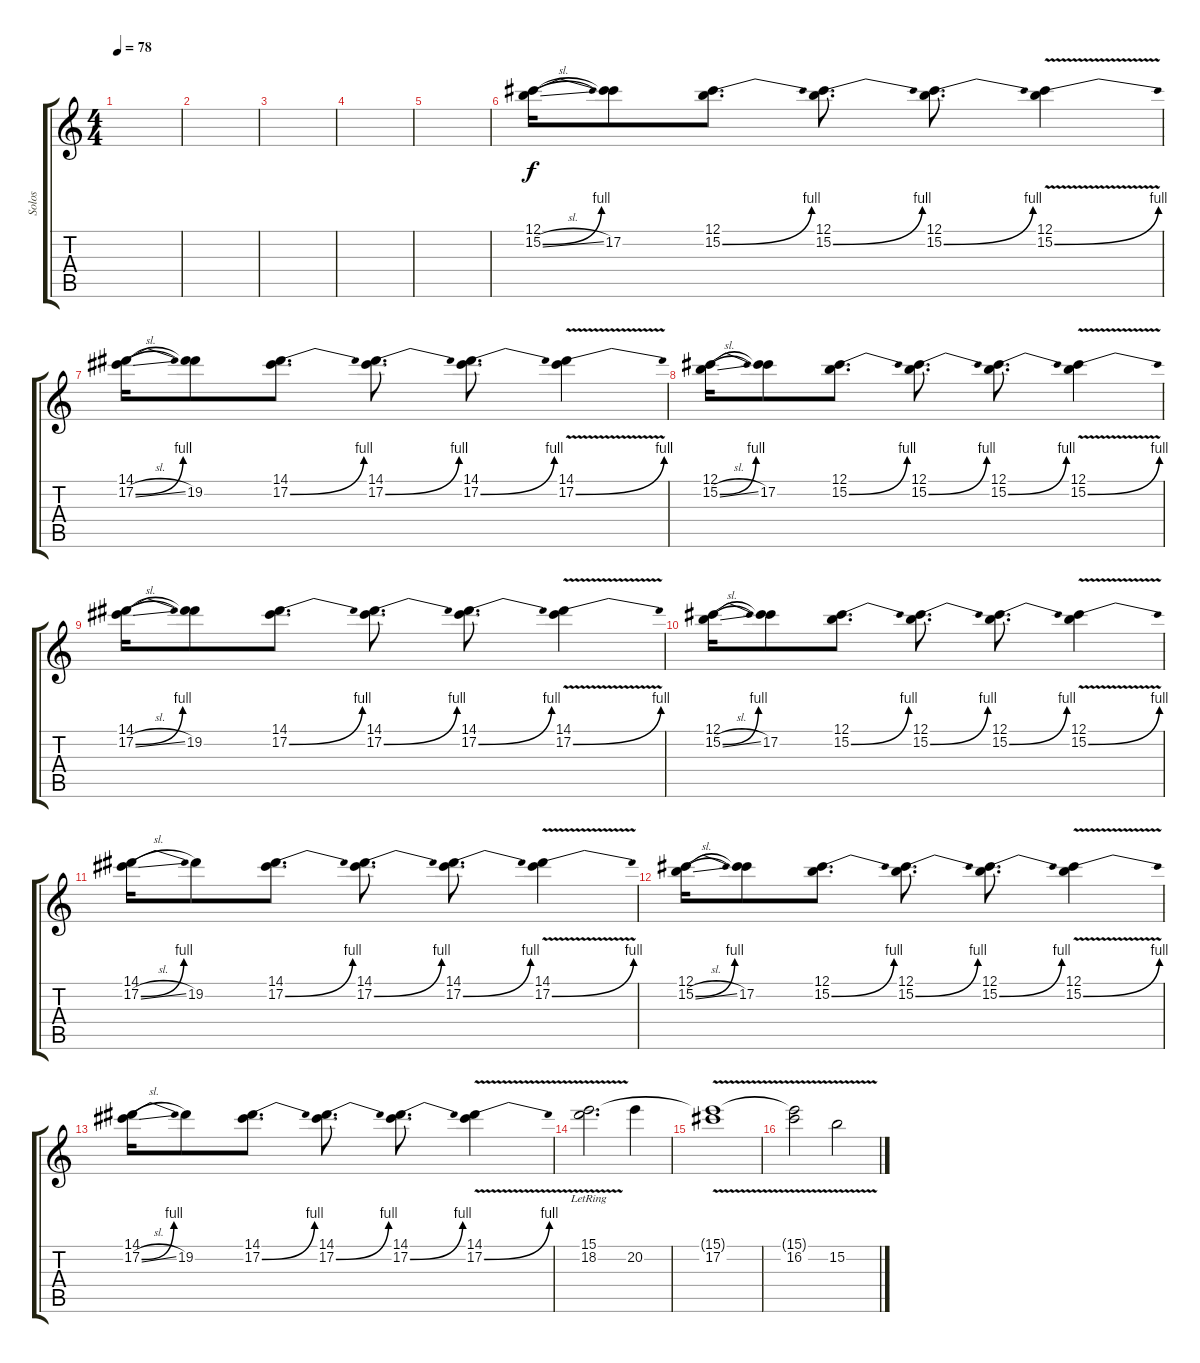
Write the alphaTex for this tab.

\track ("Solos" "Solos") {instrument distortionguitar}
\staff {score tabs}
\tuning (Db4 Ab3 E3 B2 Gb2 Db2) {hide}
\ts (4 4)
\tempo 78
\clef g2
\ks c
|
|
|
|
|
(12.1 15.2{be (bend 0 0 60 4) sl}).16 (12.1{t} 17.2).8 (12.1 15.2{be (bend 0 0 60 4)}).8{d} (12.1 15.2{be (bend 0 0 60 4)}).8{d} (12.1 15.2{be (bend 0 0 60 4)}).8{d} (12.1{v} 15.2{be (bend 0 0 60 4) v}).4 |
(14.1 17.2{be (bend 0 0 60 4) sl}).16 (14.1{t} 19.2).8 (14.1 17.2{be (bend 0 0 60 4)}).8{d} (14.1 17.2{be (bend 0 0 60 4)}).8{d} (14.1 17.2{be (bend 0 0 60 4)}).8{d} (14.1{v} 17.2{be (bend 0 0 60 4) v}).4 |
(12.1 15.2{be (bend 0 0 60 4) sl}).16 (12.1{t} 17.2).8 (12.1 15.2{be (bend 0 0 60 4)}).8{d} (12.1 15.2{be (bend 0 0 60 4)}).8{d} (12.1 15.2{be (bend 0 0 60 4)}).8{d} (12.1{v} 15.2{be (bend 0 0 60 4) v}).4 |
(14.1 17.2{be (bend 0 0 60 4) sl}).16 (14.1{t} 19.2).8 (14.1 17.2{be (bend 0 0 60 4)}).8{d} (14.1 17.2{be (bend 0 0 60 4)}).8{d} (14.1 17.2{be (bend 0 0 60 4)}).8{d} (14.1{v} 17.2{be (bend 0 0 60 4) v}).4 |
(12.1 15.2{be (bend 0 0 60 4) sl}).16 (12.1{t} 17.2).8 (12.1 15.2{be (bend 0 0 60 4)}).8{d} (12.1 15.2{be (bend 0 0 60 4)}).8{d} (12.1 15.2{be (bend 0 0 60 4)}).8{d} (12.1{v} 15.2{be (bend 0 0 60 4) v}).4 |
(14.1 17.2{be (bend 0 0 60 4) sl}).16 19.2.8 (14.1 17.2{be (bend 0 0 60 4)}).8{d} (14.1 17.2{be (bend 0 0 60 4)}).8{d} (14.1 17.2{be (bend 0 0 60 4)}).8{d} (14.1{v} 17.2{be (bend 0 0 60 4) v}).4 |
(12.1 15.2{be (bend 0 0 60 4) sl}).16 (12.1{t} 17.2).8 (12.1 15.2{be (bend 0 0 60 4)}).8{d} (12.1 15.2{be (bend 0 0 60 4)}).8{d} (12.1 15.2{be (bend 0 0 60 4)}).8{d} (12.1{v} 15.2{be (bend 0 0 60 4) v}).4 |
(14.1 17.2{be (bend 0 0 60 4) sl}).16 19.2.8 (14.1 17.2{be (bend 0 0 60 4)}).8{d} (14.1 17.2{be (bend 0 0 60 4)}).8{d} (14.1 17.2{be (bend 0 0 60 4)}).8{d} (14.1{v} 17.2{be (bend 0 0 60 4) v}).4 |
(15.1{v lr} 18.2{v lr}).2{d} 20.2.4 |
(15.1{t} 17.2{v}).1 |
(15.1{t} 16.2{v}).2{volume 0} 15.2{v}.2
